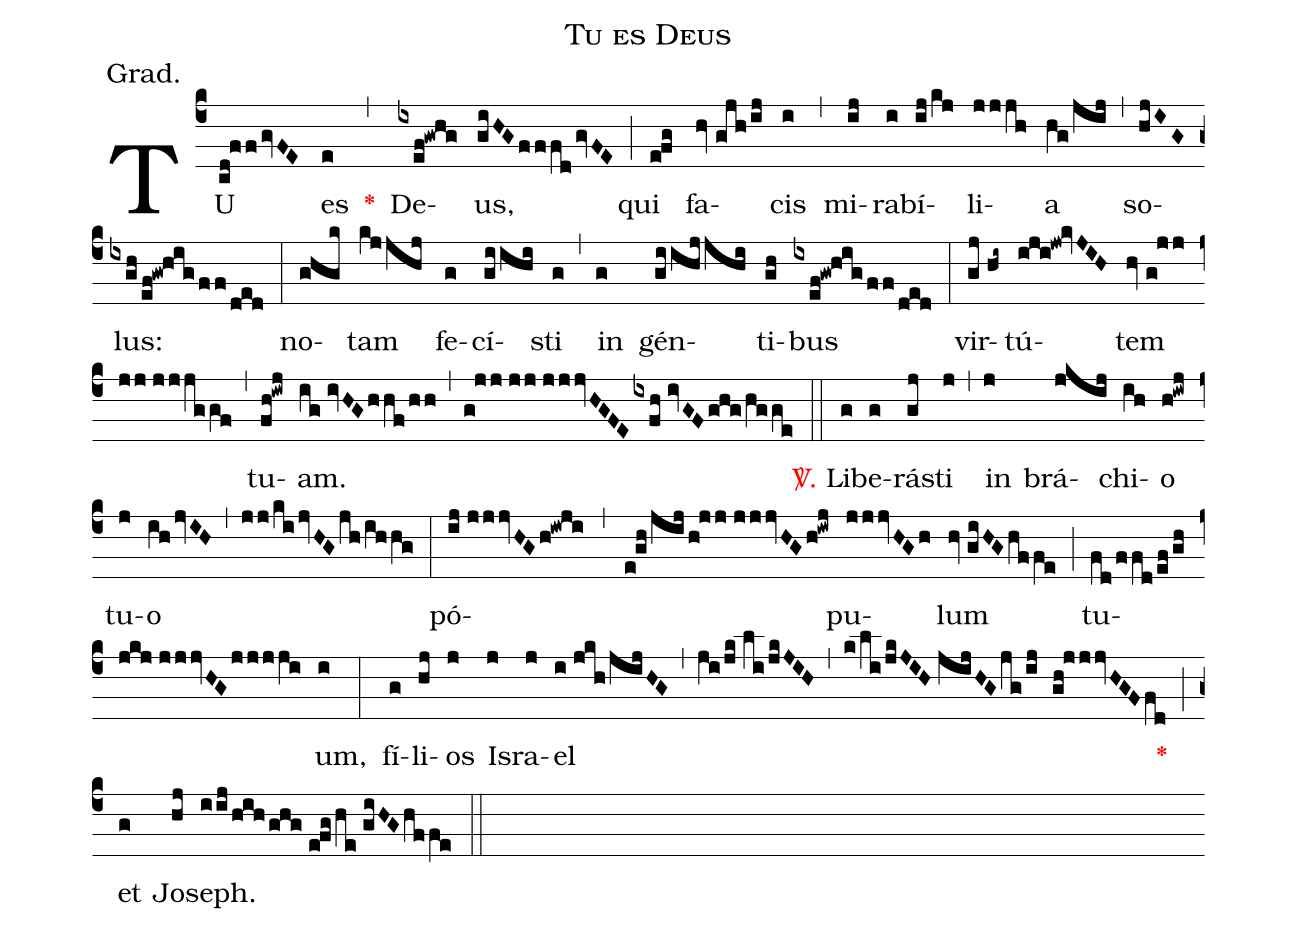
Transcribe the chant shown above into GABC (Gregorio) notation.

name:Tu es Deus;
annotation:Grad.;
mode:III.;
office-part:Gradual;
%%
(c4) TU(cd!ff/gvFE) es(e) <v>\red{*}</v>(,) De(ixef!gwhg)us,(giHGfffdgvFE) (;) qui(e!fg) fa(hv//gjh/ij)cis(i) (,) mi(ij)ra(i)bí(ij/kj)li(jjjh)a(hg/jij) (,) so(hjIG)lus:(ixgh/ef!gw!hig/ff/ded) (:) no(ghgk)tam(kjjhj) fe(g)cí(giihi)sti(g) (,) in(g) gén(giihjjhi)ti(gh)bus(ixef!gw!hig/ff/ded) (:) vir(gj//hi~)tú(iji!jw!kvJIH)tem(hv//g!jj//jj//jjjggf) (,) tu(fh!iwj)am.(ig//ivHGhhf/hh,g!jj//jj//jjjvHGFEixfh//ivGFghg/hgge) (::) <v>\red{\Vbar.}</v> Li(g)be(g)rá(gj)sti(j) (,) in(j) brá(jkij)chi(ih)o(h!iwj) tu(j)o(ihjvIH) (,) (jj/ki/jvHG/jh/ihhg) (:) pó(ij//jjjvHGh!iwji,e!gh/jij/h!jj//jjjvHGh!iwj)pu(jjjvHGh)lum(hv//giHGhffe) (;) tu(fd/ffd/ef/gh//jkj//jjjvHGjjjji)um,(i) (:) fí(g)li(hj)os(j) Is(j)ra(j)el(i//jkh/jijHG) (,) (ji/jk//li/jkJIH) (,) (k/li/jkJIH//jijHGjg/ij gh!jjjvHGFfd) <v>\red{*}</v>(;) et(g) Jo(hj)seph.(iij/hih/ghg//e!fg/he//giHGhffe) (::)
